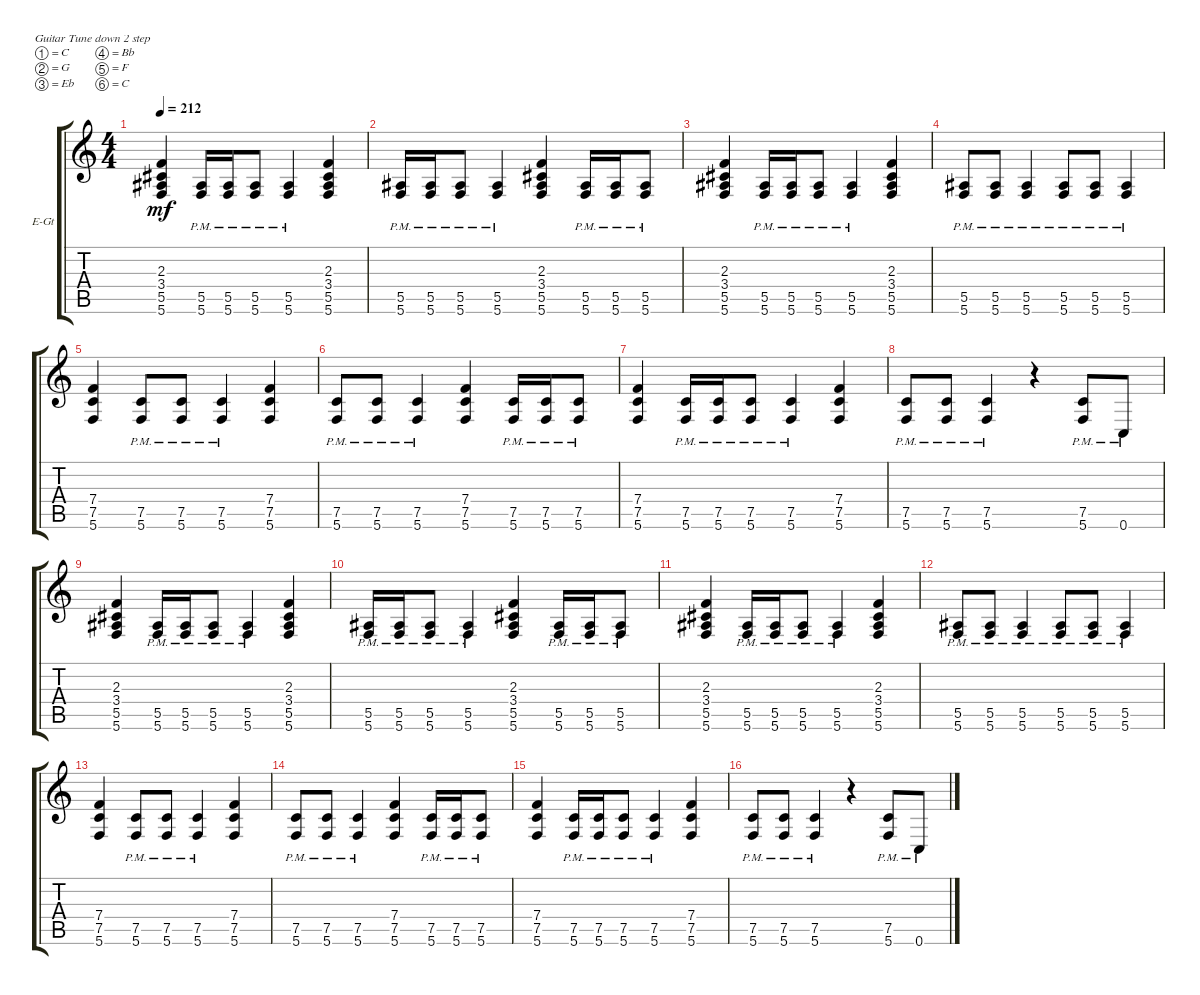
\defaultSystemsLayout 4
\bracketExtendMode groupsimilarinstruments
\firstSystemTrackNameOrientation horizontal
\otherSystemsTrackNameOrientation horizontal
\track ("Eschbach Rhythm" "E-Gt") {instrument overdrivenguitar}
\staff {score tabs}
\tuning (C4 G3 Eb3 Bb2 F2 C2)
\ts (4 4)
\tempo 212
\clef g2
\ks c
(5.6 5.5 3.4 2.3).4{dy mf} (5.6{pm} 5.5{pm}).16 (5.6{pm} 5.5{pm}).16 (5.6{pm} 5.5{pm}).8 (5.6{pm} 5.5{pm}).4 (5.6 5.5 3.4 2.3).4 |
(5.6{pm} 5.5{pm}).16 (5.6{pm} 5.5{pm}).16 (5.6{pm} 5.5{pm}).8 (5.6{pm} 5.5{pm}).4 (5.6 5.5 3.4 2.3).4 (5.6{pm} 5.5{pm}).16 (5.6{pm} 5.5{pm}).16 (5.6{pm} 5.5{pm}).8 |
(5.6 5.5 3.4 2.3).4 (5.6{pm} 5.5{pm}).16 (5.6{pm} 5.5{pm}).16 (5.6{pm} 5.5{pm}).8 (5.6{pm} 5.5{pm}).4 (5.6 5.5 3.4 2.3).4 |
(5.6{pm} 5.5{pm}).8 (5.6{pm} 5.5{pm}).8 (5.6{pm} 5.5{pm}).4 (5.6{pm} 5.5{pm}).8 (5.6{pm} 5.5{pm}).8 (5.6{pm} 5.5{pm}).4 |
(5.6 7.5 7.4).4 (5.6{pm} 7.5{pm}).8 (5.6{pm} 7.5{pm}).8 (5.6{pm} 7.5{pm}).4 (5.6 7.5 7.4).4 |
(5.6{pm} 7.5{pm}).8 (5.6{pm} 7.5{pm}).8 (5.6{pm} 7.5{pm}).4 (5.6 7.5 7.4).4 (5.6{pm} 7.5{pm}).16 (5.6{pm} 7.5{pm}).16 (5.6{pm} 7.5{pm}).8 |
(5.6 7.5 7.4).4 (5.6{pm} 7.5{pm}).16 (5.6{pm} 7.5{pm}).16 (5.6{pm} 7.5{pm}).8 (5.6{pm} 7.5{pm}).4 (5.6 7.5 7.4).4 |
(5.6{pm} 7.5{pm}).8 (5.6{pm} 7.5{pm}).8 (5.6{pm} 7.5{pm}).4 r.4 (5.6{pm} 7.5{pm}).8 0.6{pm}.8 |
(5.6 5.5 3.4 2.3).4 (5.6{pm} 5.5{pm}).16 (5.6{pm} 5.5{pm}).16 (5.6{pm} 5.5{pm}).8 (5.6{pm} 5.5{pm}).4 (5.6 5.5 3.4 2.3).4 |
(5.6{pm} 5.5{pm}).16 (5.6{pm} 5.5{pm}).16 (5.6{pm} 5.5{pm}).8 (5.6{pm} 5.5{pm}).4 (5.6 5.5 3.4 2.3).4 (5.6{pm} 5.5{pm}).16 (5.6{pm} 5.5{pm}).16 (5.6{pm} 5.5{pm}).8 |
(5.6 5.5 3.4 2.3).4 (5.6{pm} 5.5{pm}).16 (5.6{pm} 5.5{pm}).16 (5.6{pm} 5.5{pm}).8 (5.6{pm} 5.5{pm}).4 (5.6 5.5 3.4 2.3).4 |
(5.6{pm} 5.5{pm}).8 (5.6{pm} 5.5{pm}).8 (5.6{pm} 5.5{pm}).4 (5.6{pm} 5.5{pm}).8 (5.6{pm} 5.5{pm}).8 (5.6{pm} 5.5{pm}).4 |
(5.6 7.5 7.4).4 (5.6{pm} 7.5{pm}).8 (5.6{pm} 7.5{pm}).8 (5.6{pm} 7.5{pm}).4 (5.6 7.5 7.4).4 |
(5.6{pm} 7.5{pm}).8 (5.6{pm} 7.5{pm}).8 (5.6{pm} 7.5{pm}).4 (5.6 7.5 7.4).4 (5.6{pm} 7.5{pm}).16 (5.6{pm} 7.5{pm}).16 (5.6{pm} 7.5{pm}).8 |
(5.6 7.5 7.4).4 (5.6{pm} 7.5{pm}).16 (5.6{pm} 7.5{pm}).16 (5.6{pm} 7.5{pm}).8 (5.6{pm} 7.5{pm}).4 (5.6 7.5 7.4).4 |
(5.6{pm} 7.5{pm}).8 (5.6{pm} 7.5{pm}).8 (5.6{pm} 7.5{pm}).4 r.4 (5.6{pm} 7.5{pm}).8 0.6{pm}.8
